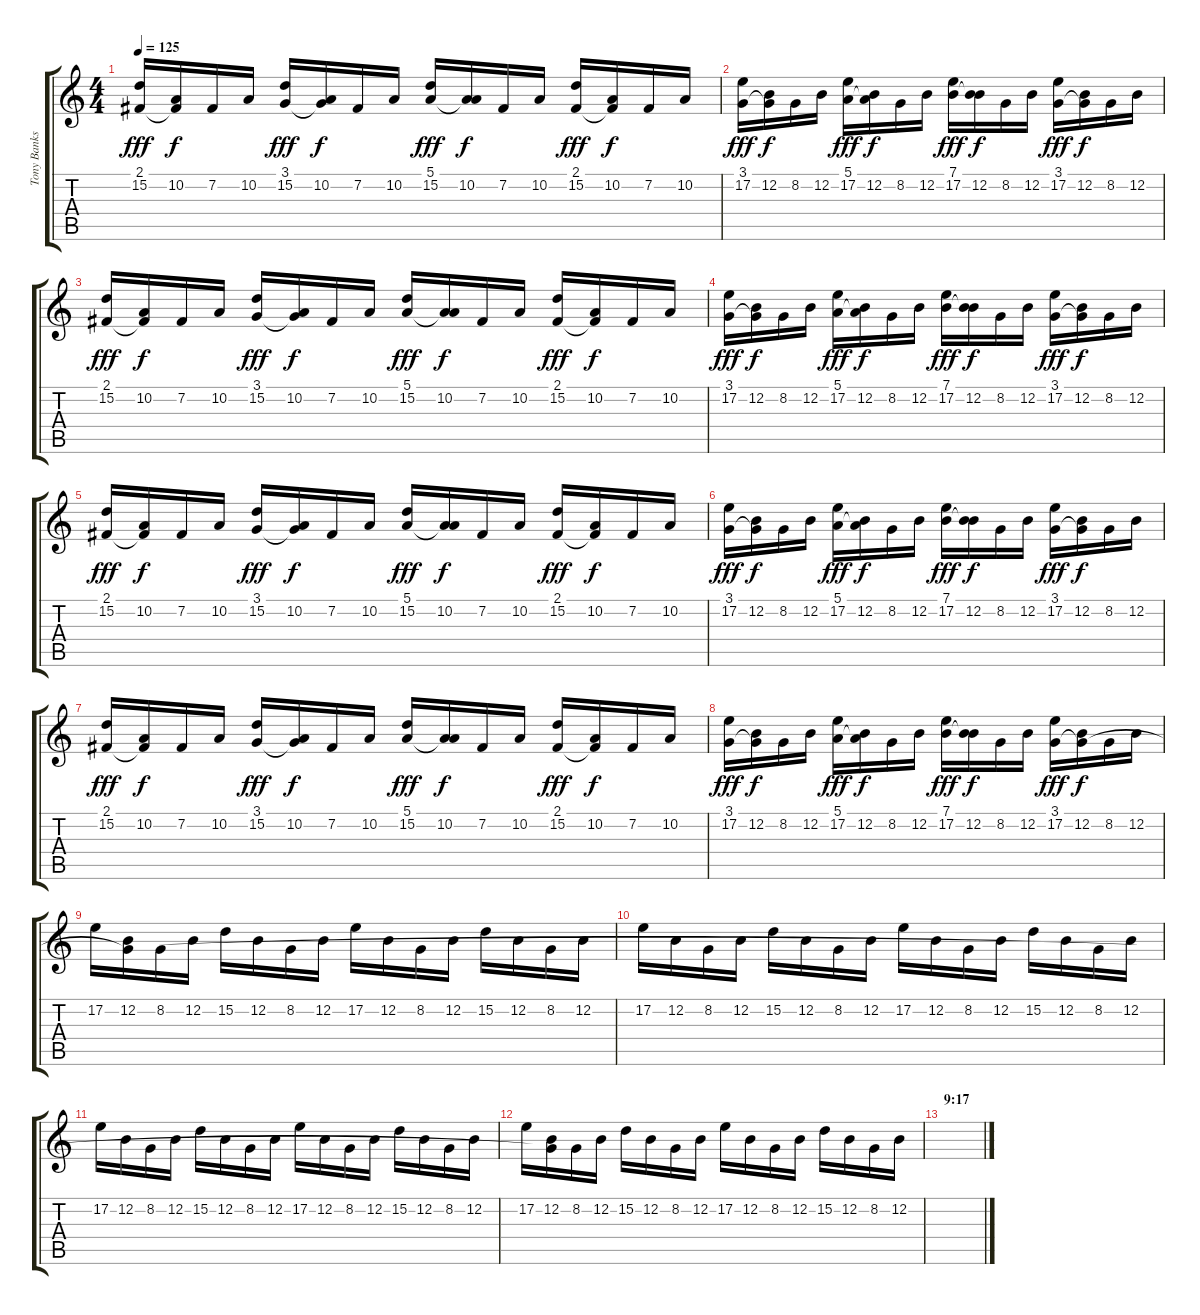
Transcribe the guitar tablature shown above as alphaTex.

\track ("Tony Banks (organ)" "Tony Banks") {instrument drawbarorgan}
\staff {score tabs}
\tuning (E4 B3 G3 D3 A2 E2) {hide}
\ts (4 4)
\tempo 125
\clef g2
\ks c
(2.1 15.2).16{dy fff} (2.1{t} 10.2).16{dy f} 7.2.16 10.2.16 (3.1 15.2).16{dy fff} (3.1{t} 10.2).16{dy f} 7.2.16 10.2.16 (5.1 15.2).16{dy fff} (5.1{t} 10.2).16{dy f} 7.2.16 10.2.16 (2.1 15.2).16{dy fff} (2.1{t} 10.2).16{dy f} 7.2.16 10.2.16 |
(3.1 17.2).16{dy fff} (3.1{t} 12.2).16{dy f} 8.2.16 12.2.16 (5.1 17.2).16{dy fff} (5.1{t} 12.2).16{dy f} 8.2.16 12.2.16 (7.1 17.2).16{dy fff} (7.1{t} 12.2).16{dy f} 8.2.16 12.2.16 (3.1 17.2).16{dy fff} (3.1{t} 12.2).16{dy f} 8.2.16 12.2.16 |
(2.1 15.2).16{dy fff} (2.1{t} 10.2).16{dy f} 7.2.16 10.2.16 (3.1 15.2).16{dy fff} (3.1{t} 10.2).16{dy f} 7.2.16 10.2.16 (5.1 15.2).16{dy fff} (5.1{t} 10.2).16{dy f} 7.2.16 10.2.16 (2.1 15.2).16{dy fff} (2.1{t} 10.2).16{dy f} 7.2.16 10.2.16 |
(3.1 17.2).16{dy fff} (3.1{t} 12.2).16{dy f} 8.2.16 12.2.16 (5.1 17.2).16{dy fff} (5.1{t} 12.2).16{dy f} 8.2.16 12.2.16 (7.1 17.2).16{dy fff} (7.1{t} 12.2).16{dy f} 8.2.16 12.2.16 (3.1 17.2).16{dy fff} (3.1{t} 12.2).16{dy f} 8.2.16 12.2.16 |
(2.1 15.2).16{dy fff} (2.1{t} 10.2).16{dy f} 7.2.16 10.2.16 (3.1 15.2).16{dy fff} (3.1{t} 10.2).16{dy f} 7.2.16 10.2.16 (5.1 15.2).16{dy fff} (5.1{t} 10.2).16{dy f} 7.2.16 10.2.16 (2.1 15.2).16{dy fff} (2.1{t} 10.2).16{dy f} 7.2.16 10.2.16 |
(3.1 17.2).16{dy fff} (3.1{t} 12.2).16{dy f} 8.2.16 12.2.16 (5.1 17.2).16{dy fff} (5.1{t} 12.2).16{dy f} 8.2.16 12.2.16 (7.1 17.2).16{dy fff} (7.1{t} 12.2).16{dy f} 8.2.16 12.2.16 (3.1 17.2).16{dy fff} (3.1{t} 12.2).16{dy f} 8.2.16 12.2.16 |
(2.1 15.2).16{dy fff} (2.1{t} 10.2).16{dy f} 7.2.16 10.2.16 (3.1 15.2).16{dy fff} (3.1{t} 10.2).16{dy f} 7.2.16 10.2.16 (5.1 15.2).16{dy fff} (5.1{t} 10.2).16{dy f} 7.2.16 10.2.16 (2.1 15.2).16{dy fff} (2.1{t} 10.2).16{dy f} 7.2.16 10.2.16 |
(3.1 17.2).16{dy fff} (3.1{t} 12.2).16{dy f} 8.2.16 12.2.16 (5.1 17.2).16{dy fff} (5.1{t} 12.2).16{dy f} 8.2.16 12.2.16 (7.1 17.2).16{dy fff} (7.1{t} 12.2).16{dy f} 8.2.16 12.2.16 (3.1 17.2).16{dy fff} (3.1{t} 12.2).16{dy f} 8.2.16 12.2.16 |
17.2.16 (3.1{t} 12.2).16 8.2.16 12.2.16 15.2.16 12.2.16 8.2.16 12.2.16 17.2.16 12.2.16 8.2.16 12.2.16 15.2.16 12.2.16 8.2.16 12.2.16 |
17.2.16 12.2.16 8.2.16 12.2.16 15.2.16 12.2.16 8.2.16 12.2.16 17.2.16 12.2.16 8.2.16 12.2.16 15.2.16 12.2.16 8.2.16 12.2.16 |
17.2.16 12.2.16 8.2.16 12.2.16 15.2.16 12.2.16 8.2.16 12.2.16 17.2.16 12.2.16 8.2.16 12.2.16 15.2.16 12.2.16 8.2.16 12.2.16 |
17.2.16 (3.1{t} 12.2).16 8.2.16 12.2.16 15.2.16 12.2.16 8.2.16 12.2.16 17.2.16 12.2.16 8.2.16 12.2.16 15.2.16 12.2.16 8.2.16 12.2.16 |
\section ("" "9:17")
